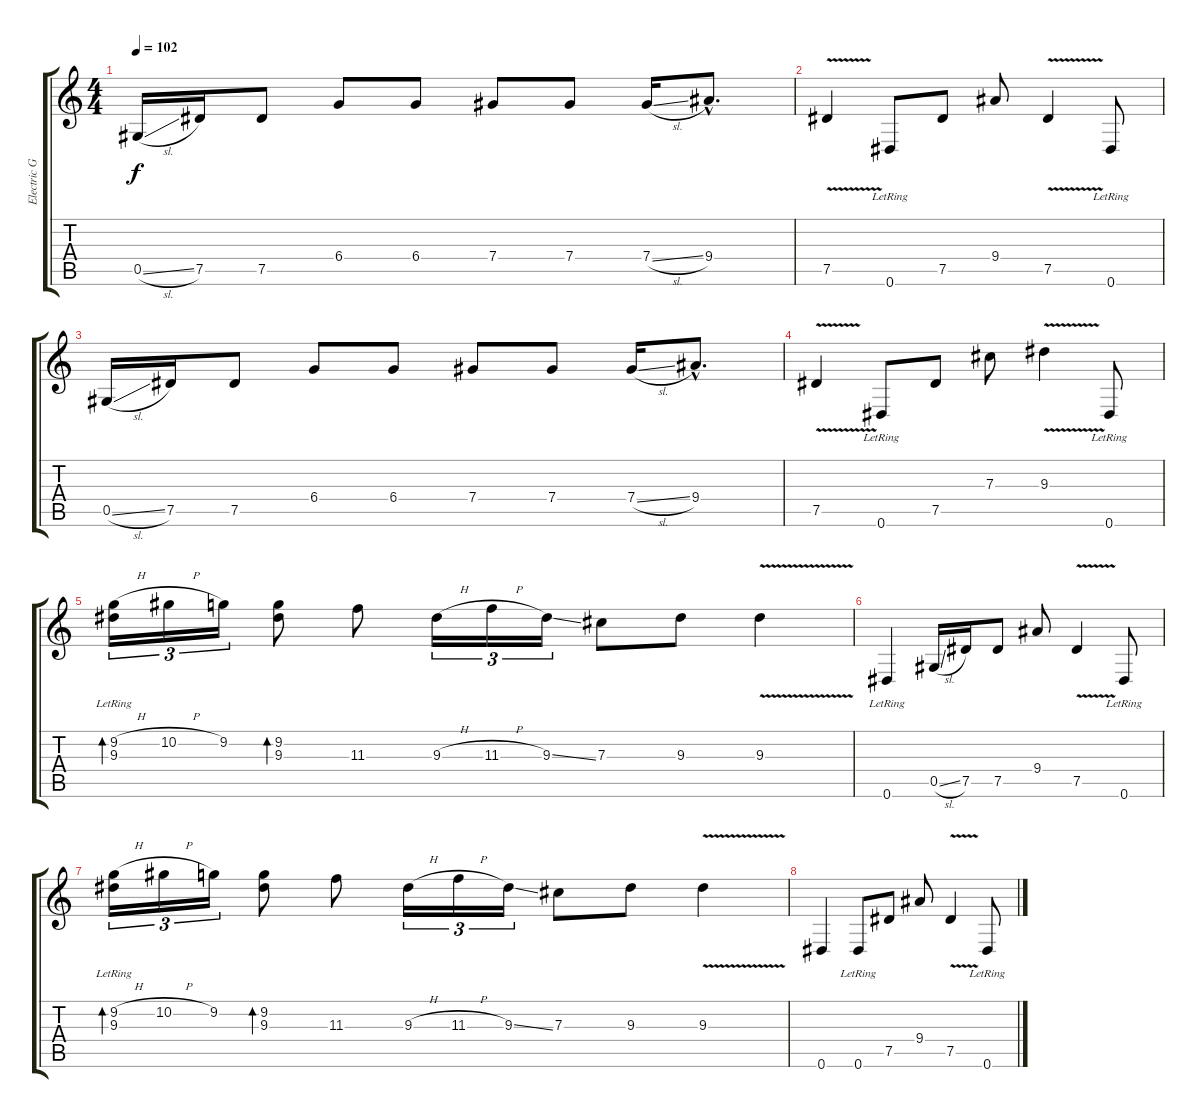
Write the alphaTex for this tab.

\track ("Electric Guitar - Kirk Hammett" "Electric G") {instrument electricguitarjazz}
\staff {score tabs}
\tuning (Eb4 Bb3 Gb3 Db3 Ab2 Eb2) {hide}
\ts (4 4)
\tempo 102
\clef g2
\ks c
0.5{sl}.16{dy f} 7.5.16 7.5.8 6.4.8 6.4.8 7.4.8 7.4.8 7.4{sl}.16 9.4{hac}.8{d} |
7.5{v}.4 0.6{lr}.8 7.5.8 9.4.8 7.5{v}.4 0.6{lr}.8 |
0.5{sl}.16 7.5.16 7.5.8 6.4.8 6.4.8 7.4.8 7.4.8 7.4{sl}.16 9.4{hac}.8{d} |
7.5{v}.4 0.6{lr}.8 7.5.8 7.3.8 9.3{v}.4 0.6{lr}.8 |
(9.2{h} 9.3{lr}).16{tu (3 2) bd 30} 10.2{h}.16{tu (3 2)} 9.2.16{tu (3 2)} (9.2 9.3).8{bd 30} 11.3.8 9.3{h}.16{tu (3 2)} 11.3{h}.16{tu (3 2)} 9.3{ss}.16{tu (3 2)} 7.3.8 9.3.8 9.3{v}.4 |
0.6{lr}.4 0.5{sl}.16 7.5.16 7.5.8 9.4.8 7.5{v}.4 0.6{lr}.8 |
(9.2{h} 9.3{lr}).16{tu (3 2) bd 30} 10.2{h}.16{tu (3 2)} 9.2.16{tu (3 2)} (9.2 9.3).8{bd 30} 11.3.8 9.3{h}.16{tu (3 2)} 11.3{h}.16{tu (3 2)} 9.3{ss}.16{tu (3 2)} 7.3.8 9.3.8 9.3{v}.4 |
0.6.4 0.6{lr}.8 7.5.8 9.4.8 7.5{v}.4 0.6{lr}.8
